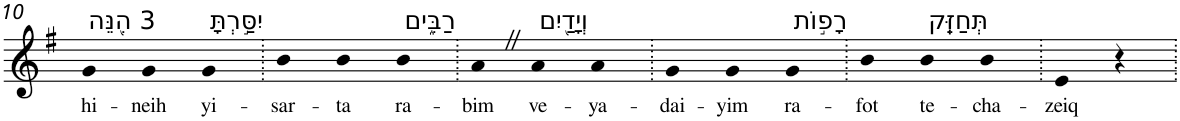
**kern	**text
*part1	*part1
*staff1	*staff1
*I"Piano	*
*I'Pno	*
!!LO:PB:g=z
*clefG2	*
*k[f#]	*
*G:	*
=10	=10
!LO:TX:a:t=3 הִ֭נֵּה	!
!	!LO:LY:b
4g	hi-
!	!LO:LY:b
4g	-neih
!LO:TX:a:t=יִסַּ֣רְתָּ	!
!	!LO:LY:b
4g	yi-
=11.	=11.
!	!LO:LY:b
4b	-sar-
!	!LO:LY:b
4b	-ta
!LO:TX:a:t=רַבִּ֑ים	!
!	!LO:LY:b
4b	ra-
=12.	=12.
!	!LO:LY:b
4aZ	-bim
!LO:TX:a:t=וְיָדַ֖יִם	!
!	!LO:LY:b
4a	ve-
!	!LO:LY:b
4a	-ya-
=13.	=13.
!	!LO:LY:b
4g	-dai-
!	!LO:LY:b
4g	-yim
!LO:TX:a:t=רָפ֣וֹת	!
!	!LO:LY:b
4g	ra-
=14.	=14.
!	!LO:LY:b
4b	-fot
!LO:TX:a:t=תְּחַזֵּֽק	!
!	!LO:LY:b
4b	te-
!	!LO:LY:b
4b	-cha-
=15.	=15.
!	!LO:LY:b
4e	-zeiq
4r	.
=.	=.
*-	*-
